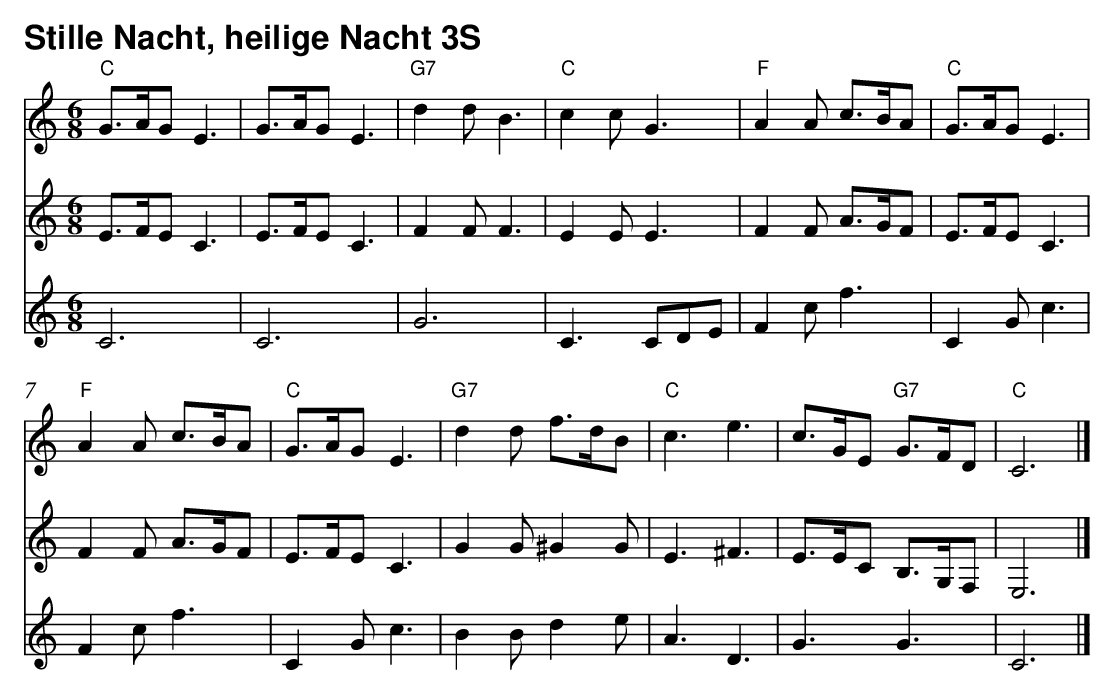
X:1
T:Stille Nacht, heilige Nacht 3S
%%score 1 2 3
L:1/8
Q:1/4=60
M:6/8
K:C
V:1 treble
V:2 treble
V:3 treble
V:1
"C"G>AG E3 | G>AG E3 |"G7" d2 d B3 |"C" c2 c G3 |"F" A2 A c>BA |"C" G>AG E3 |$ "F"A2 A c>BA |"C" G>AG E3 |"G7" d2 d f>dB |
"C"c3 e3 | c>GE "G7"G>FD | "C"C6 |]
V:2
E>FE C3 | E>FE C3 | F2 F F3 | E2 E E3 | F2 F A>GF | E>FE C3 |$ F2 F A>GF | E>FE C3 | G2 G ^G2 G | E3 ^F3 | E>EC B,>G,F, | E,6 |]
V:3
C6 | C6 | G6 | C3 CDE | F2 c f3 | C2 G c3 |$ F2 c f3 | C2 G c3 | B2 B d2 e | A3 D3 | G3 G3 | C6 |]
